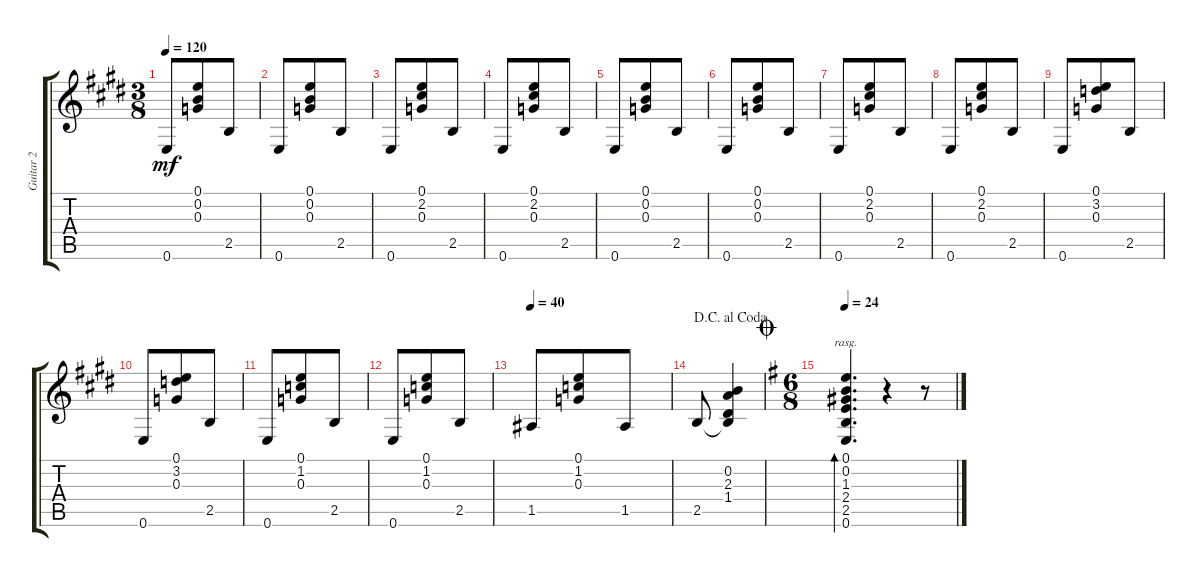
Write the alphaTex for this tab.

\track ("Guitar 2" "Guitar 2") {instrument acousticguitarnylon}
\staff {score tabs}
\tuning (E4 B3 G3 D3 A2 E2) {hide}
\ts (3 8)
\tempo 120
\clef g2
\ks e
0.6.8{dy mf} (0.1 0.2 0.3).8 2.5.8 |
0.6.8 (0.1 0.2 0.3).8 2.5.8 |
0.6.8 (0.1 2.2 0.3).8 2.5.8 |
0.6.8 (0.1 2.2 0.3).8 2.5.8 |
0.6.8 (0.1 0.2 0.3).8 2.5.8 |
0.6.8 (0.1 0.2 0.3).8 2.5.8 |
0.6.8 (0.1 2.2 0.3).8 2.5.8 |
0.6.8 (0.1 2.2 0.3).8 2.5.8 |
0.6.8 (0.1 3.2 0.3).8 2.5.8 |
0.6.8 (0.1 3.2 0.3).8 2.5.8 |
0.6.8 (0.1 1.2 0.3).8 2.5.8 |
0.6.8 (0.1 1.2 0.3).8 2.5.8 |
\tempo 40
1.5.8 (0.1 1.2 0.3).8 1.5.8 |
\jump dacapoalcoda
2.5.8 (0.2 2.3 1.4 2.5{t}).4 |
\ts (6 8)
\jump coda
\tempo 24
\ks g
(0.1 0.2 1.3 2.4 2.5 0.6).4{d bd 480 rasg ii} r.4 r.8
